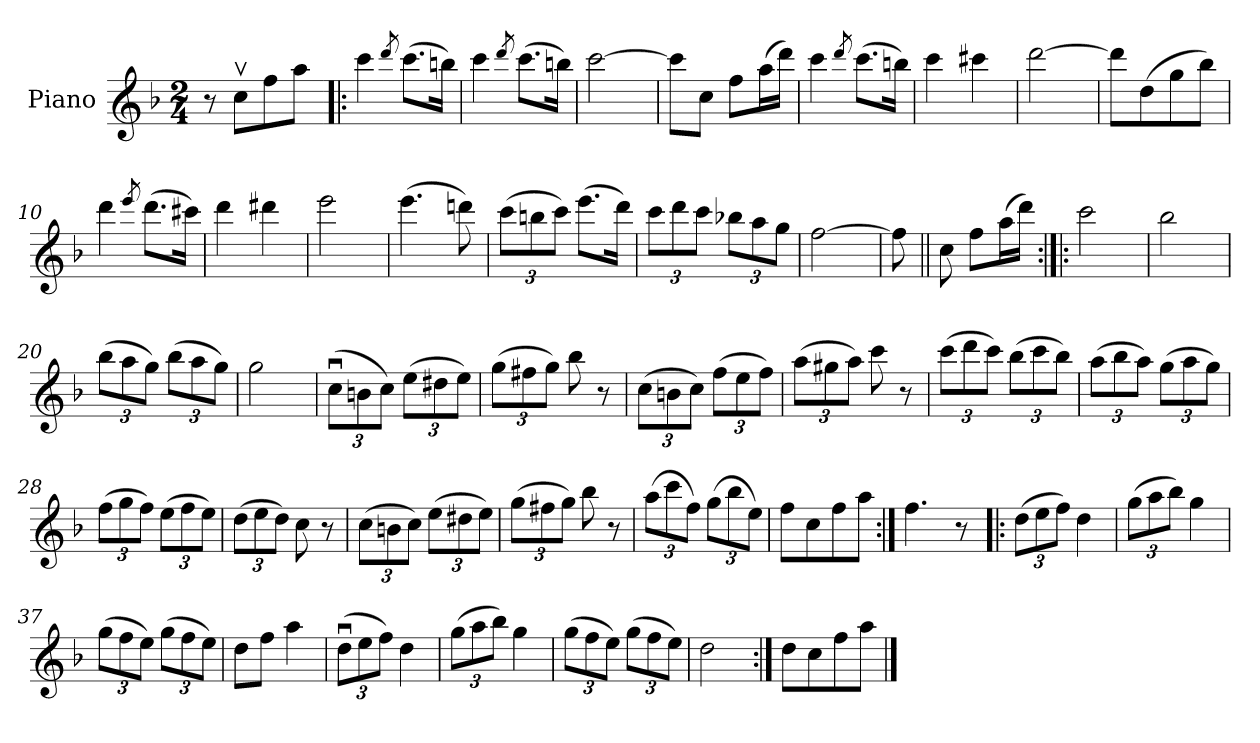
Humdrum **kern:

**kern
*part1
*staff1
*I"Piano
*I'Pno.
*clefG2
*k[b-]
*M2/4
=1
8r
8ccv\L
8ff\
8aa\J
=2!|:
4ccc\
8qddd/
(>8.ccc\L
16bbn\Jk)
=3
4ccc\
8qddd/
(>8.ccc\L
16bbn\Jk)
=4
[2ccc\
=5
8ccc\L]
8cc\J
8ff\L
(>16aa\L
16ddd\JJ)
!!LO:LB:g=z
=6
4ccc\
8qddd/
(>8.ccc\L
16bbn\Jk)
=7
4ccc\
4ccc#X\
=8
[2ddd\
=9
8ddd\L]
(>8dd\
8gg\
8bb-\J)
=10
4ddd\
8qeee/
(>8.ddd\L
16ccc#X\Jk)
=11
4ddd\
4ddd#X\
=12
2eee\
!!LO:LB:g=z
=13
(>4.eee\
8dddn\)
=14
*Xbrackettup
(>12ccc\L
12bbn\
12ccc\J)
(>8.eee\L
16ddd\Jk)
=15
12ccc\L
12ddd\
12ccc\J
12bb-X\L
12aa\
12gg\J
=16
[2ff\
=17
8ff\]
=17X1||
8cc\
8ff\L
(>16aa\L
16ddd\JJ)
!!LO:LB:g=z
=18:|!|:
2ccc\
=19
2bb-\
=20
(>12bb-\L
12aa\
12gg\J)
(>12bb-\L
12aa\
12gg\J)
=21
2gg\
=22
(>12ccu\L
12bn\
12cc\J)
(>12ee\L
12dd#X\
12ee\J)
!!LO:LB:g=z
=23
(>12gg\L
12ff#X\
12gg\J)
8bb-\
8r
=24
(>12cc\L
12bn\
12cc\J)
(>12ff\L
12ee\
12ff\J)
=25
(>12aa\L
12gg#X\
12aa\J)
8ccc\
8r
=26
(>12ccc\L
12ddd\
12ccc\J)
(>12bb-\L
12ccc\
12bb-\J)
!!LO:LB:g=z
=27
(>12aa\L
12bb-\
12aa\J)
(>12gg\L
12aa\
12gg\J)
=28
(>12ff\L
12gg\
12ff\J)
(>12ee\L
12ff\
12ee\J)
=29
(>12dd\L
12ee\
12dd\J)
8cc\
8r
=30
(>12cc\L
12bn\
12cc\J)
(>12ee\L
12dd#X\
12ee\J)
!!LO:LB:g=z
=31
(>12gg\L
12ff#X\
12gg\J)
8bb-\
8r
=32
(>12aa\L
12ccc\
12ff\J)
(>12gg\L
12bb-\
12ee\J)
=33
8ff\L
8cc\
8ff\
8aa\J
=34:|!
4.ff\
8r
!!LO:LB:g=z
=35!|:
(>12dd\L
12ee\
12ff\J)
4dd\
=36
(>12gg\L
12aa\
12bb-\J)
4gg\
=37
(>12gg\L
12ff\
12ee\J)
(>12gg\L
12ff\
12ee\J)
=38
8dd\L
8ff\J
4aa\
!!LO:LB:g=z
=39
(>12ddu\L
12ee\
12ff\J)
4dd\
=40
(>12gg\L
12aa\
12bb-\J)
4gg\
=41
(>12gg\L
12ff\
12ee\J)
(>12gg\L
12ff\
12ee\J)
=42
2dd\
=43:|!
8dd\L
8cc\
8ff\
8aa\J
==
*-
